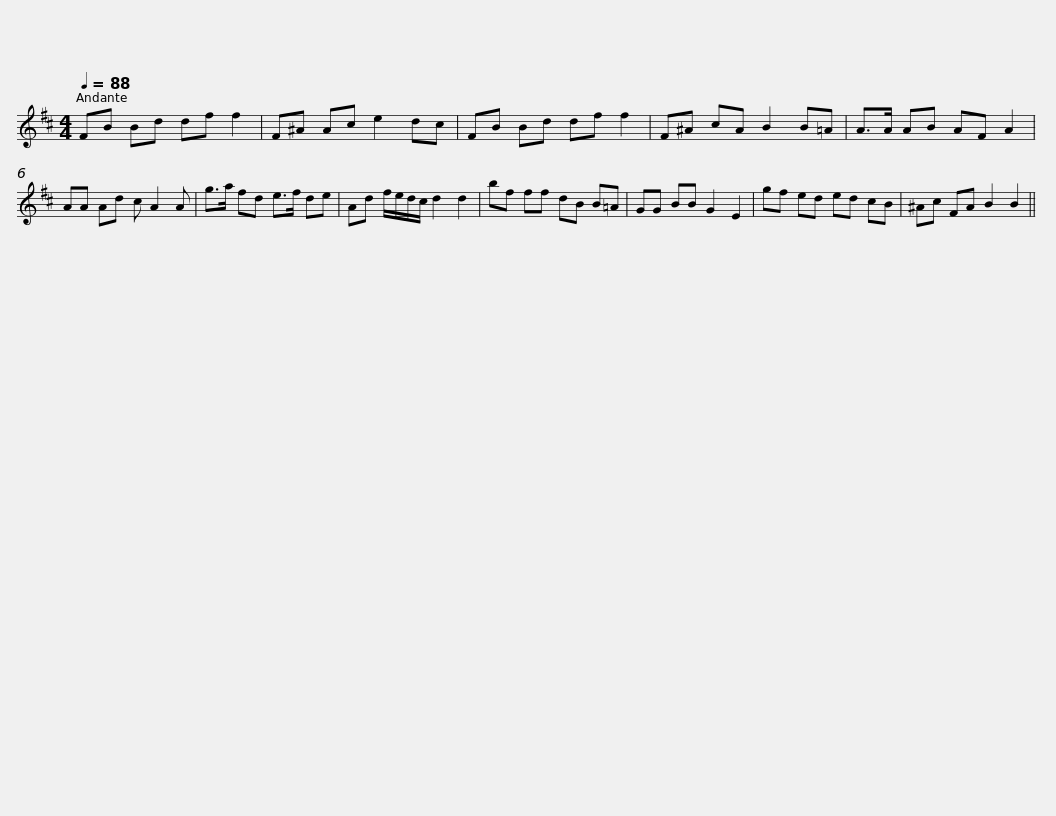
X:1
L:1/8
Q:1/4=88
M:4/4
I:linebreak $
K:Bmin
V:1 treble
V:1
 FB Bd df f2 | F^A Ac e2 dc | FB Bd df f2 | F^A cA B2 B=A | A>A AB AF A2 |$ %5
 AA Ad c A2 A | g>a fd e>f de | Ad f/e/d/c/ d2 d2 | bf ff dB B=A | GG BB G2 E2 |$ %10
 gf ed ed cB | ^Ac FA B2 B2 || %12
